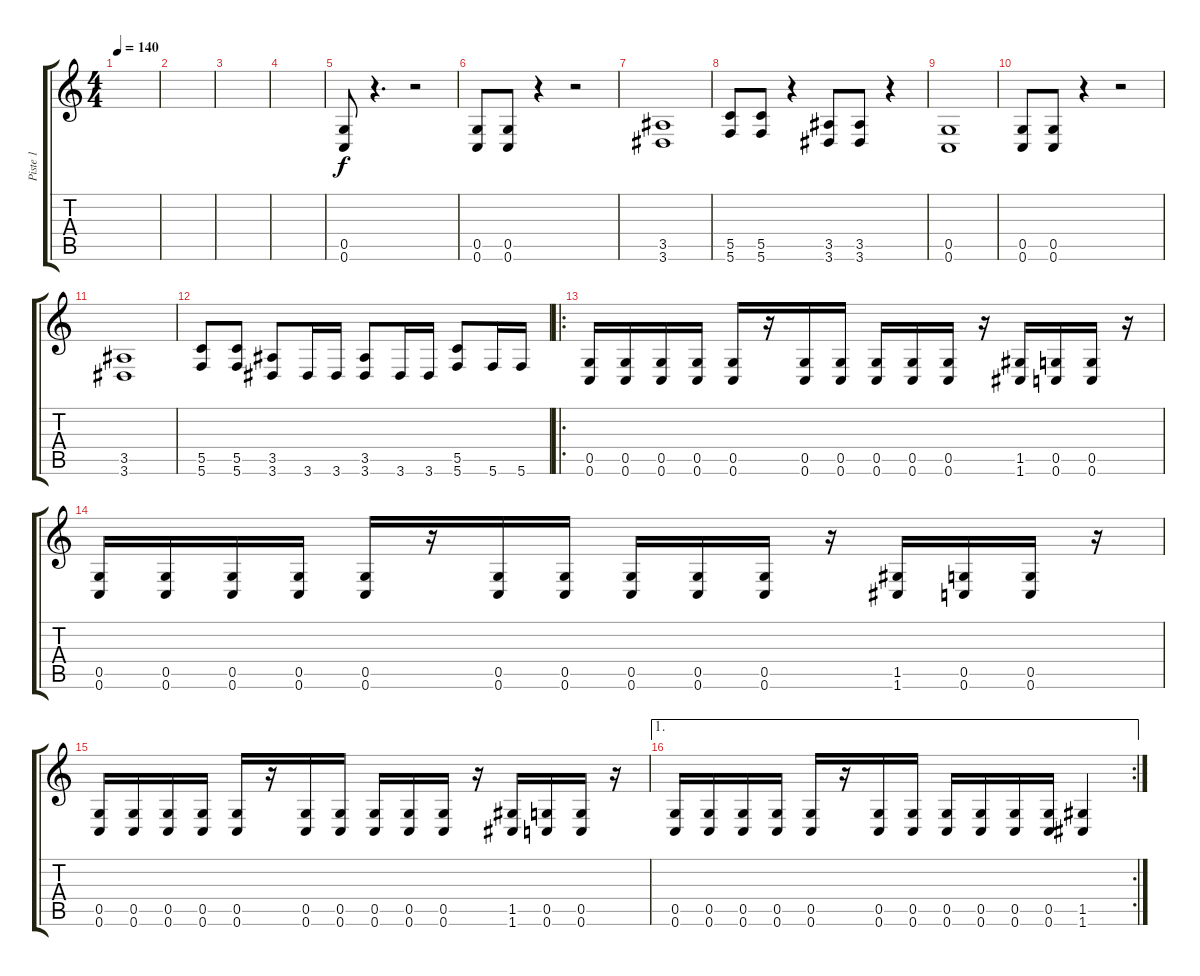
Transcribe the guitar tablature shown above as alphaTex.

\track ("Piste 1" "Piste 1") {instrument overdrivenguitar}
\staff {score tabs}
\tuning (D4 A3 F3 C3 G2 C2) {hide}
\ts (4 4)
\tempo 140
\clef g2
\ks c
|
|
|
|
(0.5 0.6).8 r.4{d} r.2 |
(0.5 0.6).8 (0.5 0.6).8 r.4 r.2 |
(3.5 3.6).1 |
(5.5 5.6).8 (5.5 5.6).8 r.4 (3.5 3.6).8 (3.5 3.6).8 r.4 |
(0.5 0.6).1 |
(0.5 0.6).8 (0.5 0.6).8 r.4 r.2 |
(3.5 3.6).1 |
(5.5 5.6).8 (5.5 5.6).8 (3.5 3.6).8 3.6.16 3.6.16 (3.5 3.6).8 3.6.16 3.6.16 (5.5 5.6).8 5.6.16 5.6.16 |
\ro
(0.5 0.6).16 (0.5 0.6).16 (0.5 0.6).16 (0.5 0.6).16 (0.5 0.6).16 r.16 (0.5 0.6).16 (0.5 0.6).16 (0.5 0.6).16 (0.5 0.6).16 (0.5 0.6).16 r.16 (1.5 1.6).16 (0.5 0.6).16 (0.5 0.6).16 r.16 |
(0.5 0.6).16 (0.5 0.6).16 (0.5 0.6).16 (0.5 0.6).16 (0.5 0.6).16 r.16 (0.5 0.6).16 (0.5 0.6).16 (0.5 0.6).16 (0.5 0.6).16 (0.5 0.6).16 r.16 (1.5 1.6).16 (0.5 0.6).16 (0.5 0.6).16 r.16 |
(0.5 0.6).16 (0.5 0.6).16 (0.5 0.6).16 (0.5 0.6).16 (0.5 0.6).16 r.16 (0.5 0.6).16 (0.5 0.6).16 (0.5 0.6).16 (0.5 0.6).16 (0.5 0.6).16 r.16 (1.5 1.6).16 (0.5 0.6).16 (0.5 0.6).16 r.16 |
\ae 1
\rc 2
(0.5 0.6).16 (0.5 0.6).16 (0.5 0.6).16 (0.5 0.6).16 (0.5 0.6).16 r.16 (0.5 0.6).16 (0.5 0.6).16 (0.5 0.6).16 (0.5 0.6).16 (0.5 0.6).16 (0.5 0.6).16 (1.5 1.6).4
